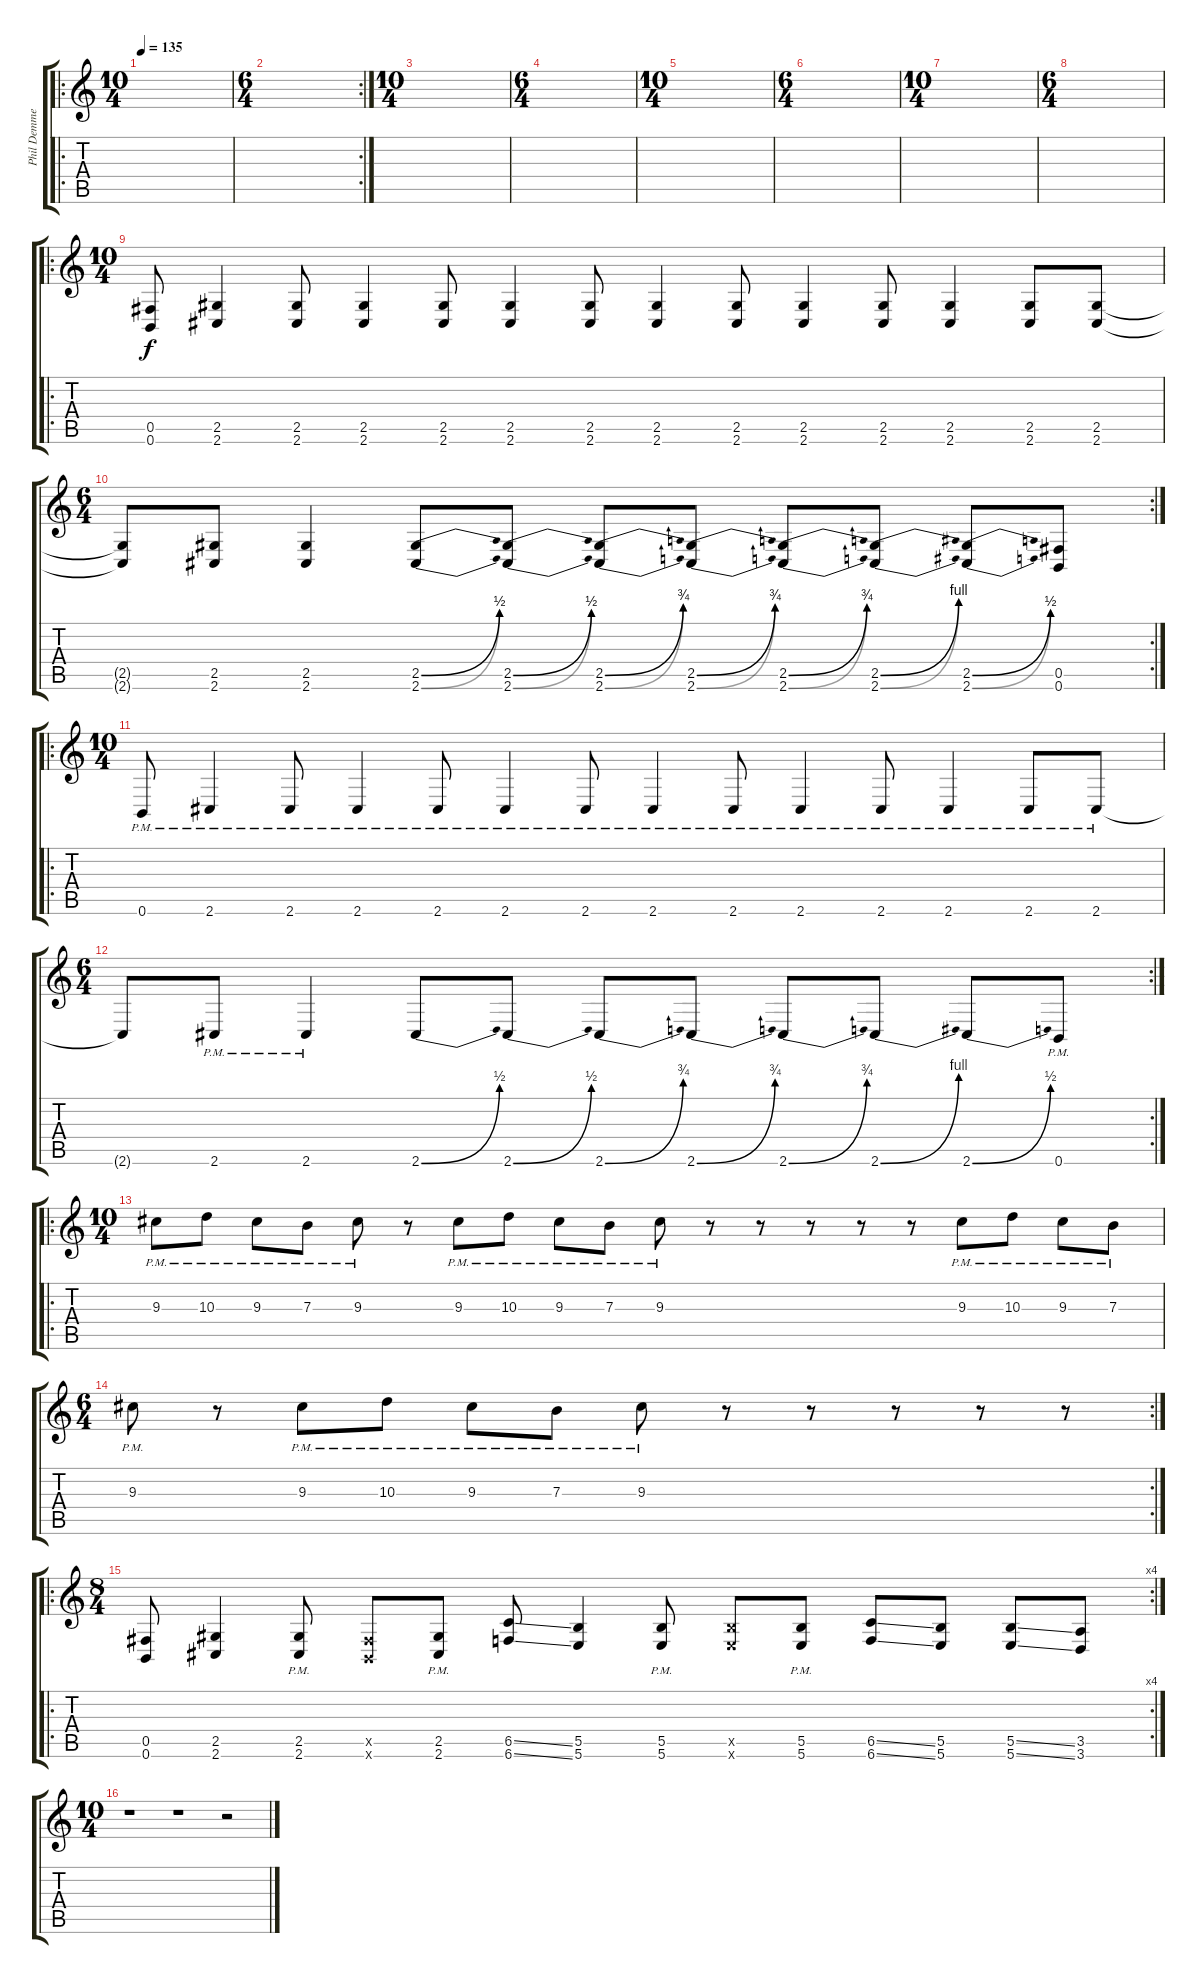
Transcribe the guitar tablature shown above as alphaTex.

\track ("Phil Demmel [Guitar]" "Phil Demme") {instrument distortionguitar}
\staff {score tabs}
\tuning (Db4 Ab3 E3 B2 Gb2 B1) {hide}
\ro
\ts (10 4)
\tempo 135
\clef g2
\ks c
|
\rc 2
\ts (6 4)
|
\ts (10 4)
|
\ts (6 4)
|
\ts (10 4)
|
\ts (6 4)
|
\ts (10 4)
|
\ts (6 4)
|
\ro
\ts (10 4)
(0.5 0.6).8 (2.5 2.6).4 (2.5 2.6).8 (2.5 2.6).4 (2.5 2.6).8 (2.5 2.6).4 (2.5 2.6).8 (2.5 2.6).4 (2.5 2.6).8 (2.5 2.6).4 (2.5 2.6).8 (2.5 2.6).4 (2.5 2.6).8 (2.5 2.6).8 |
\rc 2
\ts (6 4)
(2.5{t} 2.6{t}).8 (2.5 2.6).8 (2.5 2.6).4 (2.5{be (bend 0 0 60 2)} 2.6{be (bend 0 0 60 2)}).8 (2.5{be (bend 0 0 60 2)} 2.6{be (bend 0 0 60 2)}).8 (2.5{be (bend 0 0 60 3)} 2.6{be (bend 0 0 60 3)}).8 (2.5{be (bend 0 0 60 3)} 2.6{be (bend 0 0 60 3)}).8 (2.5{be (bend 0 0 60 3)} 2.6{be (bend 0 0 60 3)}).8 (2.5{be (bend 0 0 60 4)} 2.6{be (bend 0 0 60 4)}).8 (2.5{be (bend 0 0 60 2)} 2.6{be (bend 0 0 60 2)}).8 (0.5 0.6).8 |
\ro
\ts (10 4)
0.6{pm}.8 2.6{pm}.4 2.6{pm}.8 2.6{pm}.4 2.6{pm}.8 2.6{pm}.4 2.6{pm}.8 2.6{pm}.4 2.6{pm}.8 2.6{pm}.4 2.6{pm}.8 2.6{pm}.4 2.6{pm}.8 2.6{pm}.8 |
\rc 2
\ts (6 4)
2.6{t}.8 2.6{pm}.8 2.6{pm}.4 2.6{be (bend 0 0 60 2)}.8 2.6{be (bend 0 0 60 2)}.8 2.6{be (bend 0 0 60 3)}.8 2.6{be (bend 0 0 60 3)}.8 2.6{be (bend 0 0 60 3)}.8 2.6{be (bend 0 0 60 4)}.8 2.6{be (bend 0 0 60 2)}.8 0.6{pm}.8 |
\ro
\ts (10 4)
9.3{pm}.8 10.3{pm}.8 9.3{pm}.8 7.3{pm}.8 9.3{pm}.8 r.8 9.3{pm}.8 10.3{pm}.8 9.3{pm}.8 7.3{pm}.8 9.3{pm}.8 r.8 r.8 r.8 r.8 r.8 9.3{pm}.8 10.3{pm}.8 9.3{pm}.8 7.3{pm}.8 |
\rc 2
\ts (6 4)
9.3{pm}.8 r.8 9.3{pm}.8 10.3{pm}.8 9.3{pm}.8 7.3{pm}.8 9.3{pm}.8 r.8 r.8 r.8 r.8 r.8 |
\ro
\rc 4
\ts (8 4)
(0.5 0.6).8 (2.5 2.6).4 (2.5{pm} 2.6{pm}).8 (0.5{x} 0.6{x}).8 (2.5{pm} 2.6{pm}).8 (6.5{ss} 6.6{ss}).8 (5.5 5.6).4 (5.5{pm} 5.6{pm}).8 (5.5{x} 5.6{x}).8 (5.5{pm} 5.6{pm}).8 (6.5{ss} 6.6{ss}).8 (5.5 5.6).8 (5.5{ss} 5.6{ss}).8 (3.5 3.6).8 |
\ts (10 4)
r.1 r.1 r.2
